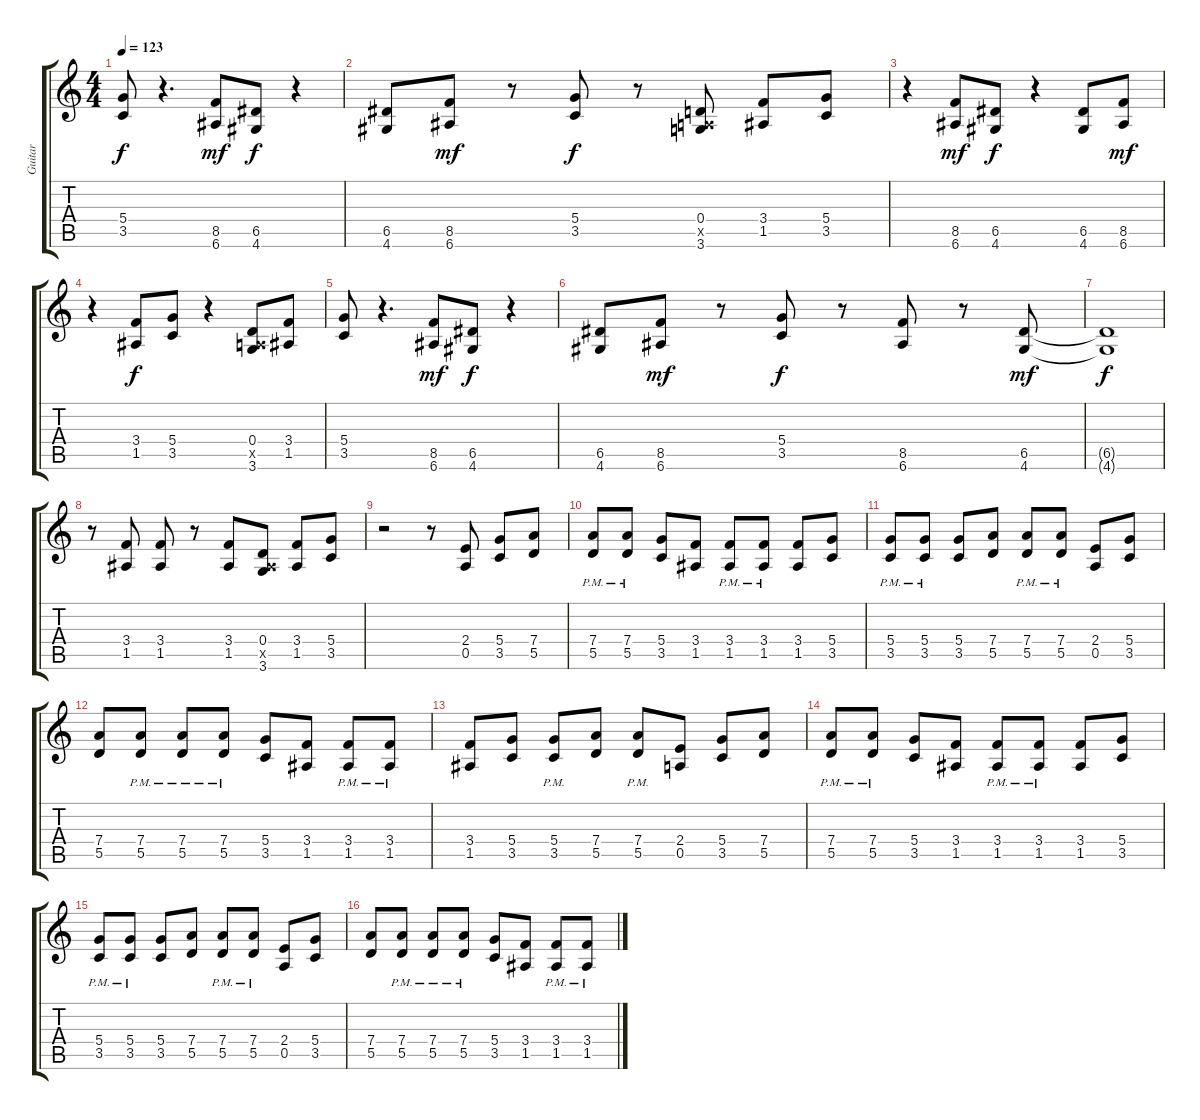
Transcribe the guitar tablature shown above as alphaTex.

\track ("Guitar" "Guitar") {instrument overdrivenguitar}
\staff {score tabs}
\tuning (E4 B3 G3 D3 A2 E2) {hide}
\ts (4 4)
\tempo 123
\clef g2
\ks c
(5.4 3.5).8{dy f} r.4{d} (8.5 6.6).8{dy mf} (6.5 4.6).8{dy f} r.4 |
(6.5 4.6).8 (8.5 6.6).8{dy mf} r.8 (5.4 3.5).8{dy f} r.8 (0.4 0.5{x} 3.6).8 (3.4 1.5).8 (5.4 3.5).8 |
r.4 (8.5 6.6).8{dy mf} (6.5 4.6).8{dy f} r.4 (6.5 4.6).8 (8.5 6.6).8{dy mf} |
r.4 (3.4 1.5).8{dy f} (5.4 3.5).8 r.4 (0.4 0.5{x} 3.6).8 (3.4 1.5).8 |
(5.4 3.5).8 r.4{d} (8.5 6.6).8{dy mf} (6.5 4.6).8{dy f} r.4 |
(6.5 4.6).8 (8.5 6.6).8{dy mf} r.8 (5.4 3.5).8{dy f} r.8 (8.5 6.6).8 r.8 (6.5 4.6).8{dy mf} |
(6.5{t} 4.6{t}).1{dy f} |
r.8 (3.4 1.5).8 (3.4 1.5).8 r.8 (3.4 1.5).8 (0.4 1.5{x} 3.6).8 (3.4 1.5).8 (5.4 3.5).8 |
r.2 r.8 (2.4 0.5).8 (5.4 3.5).8 (7.4 5.5).8 |
(7.4{pm} 5.5{pm}).8 (7.4{pm} 5.5{pm}).8 (5.4 3.5).8 (3.4 1.5).8 (3.4{pm} 1.5{pm}).8 (3.4{pm} 1.5{pm}).8 (3.4 1.5).8 (5.4 3.5).8 |
(5.4{pm} 3.5{pm}).8 (5.4{pm} 3.5{pm}).8 (5.4 3.5).8 (7.4 5.5).8 (7.4{pm} 5.5{pm}).8 (7.4{pm} 5.5{pm}).8 (2.4 0.5).8 (5.4 3.5).8 |
(7.4 5.5).8 (7.4{pm} 5.5{pm}).8 (7.4{pm} 5.5{pm}).8 (7.4{pm} 5.5{pm}).8 (5.4 3.5).8 (3.4 1.5).8 (3.4{pm} 1.5{pm}).8 (3.4{pm} 1.5{pm}).8 |
(3.4 1.5).8 (5.4 3.5).8 (5.4{pm} 3.5{pm}).8 (7.4 5.5).8 (7.4{pm} 5.5{pm}).8 (2.4 0.5).8 (5.4 3.5).8 (7.4 5.5).8 |
(7.4{pm} 5.5{pm}).8 (7.4{pm} 5.5{pm}).8 (5.4 3.5).8 (3.4 1.5).8 (3.4{pm} 1.5{pm}).8 (3.4{pm} 1.5{pm}).8 (3.4 1.5).8 (5.4 3.5).8 |
(5.4{pm} 3.5{pm}).8 (5.4{pm} 3.5{pm}).8 (5.4 3.5).8 (7.4 5.5).8 (7.4{pm} 5.5{pm}).8 (7.4{pm} 5.5{pm}).8 (2.4 0.5).8 (5.4 3.5).8 |
(7.4 5.5).8 (7.4{pm} 5.5{pm}).8 (7.4{pm} 5.5{pm}).8 (7.4{pm} 5.5{pm}).8 (5.4 3.5).8 (3.4 1.5).8 (3.4{pm} 1.5{pm}).8 (3.4{pm} 1.5{pm}).8
